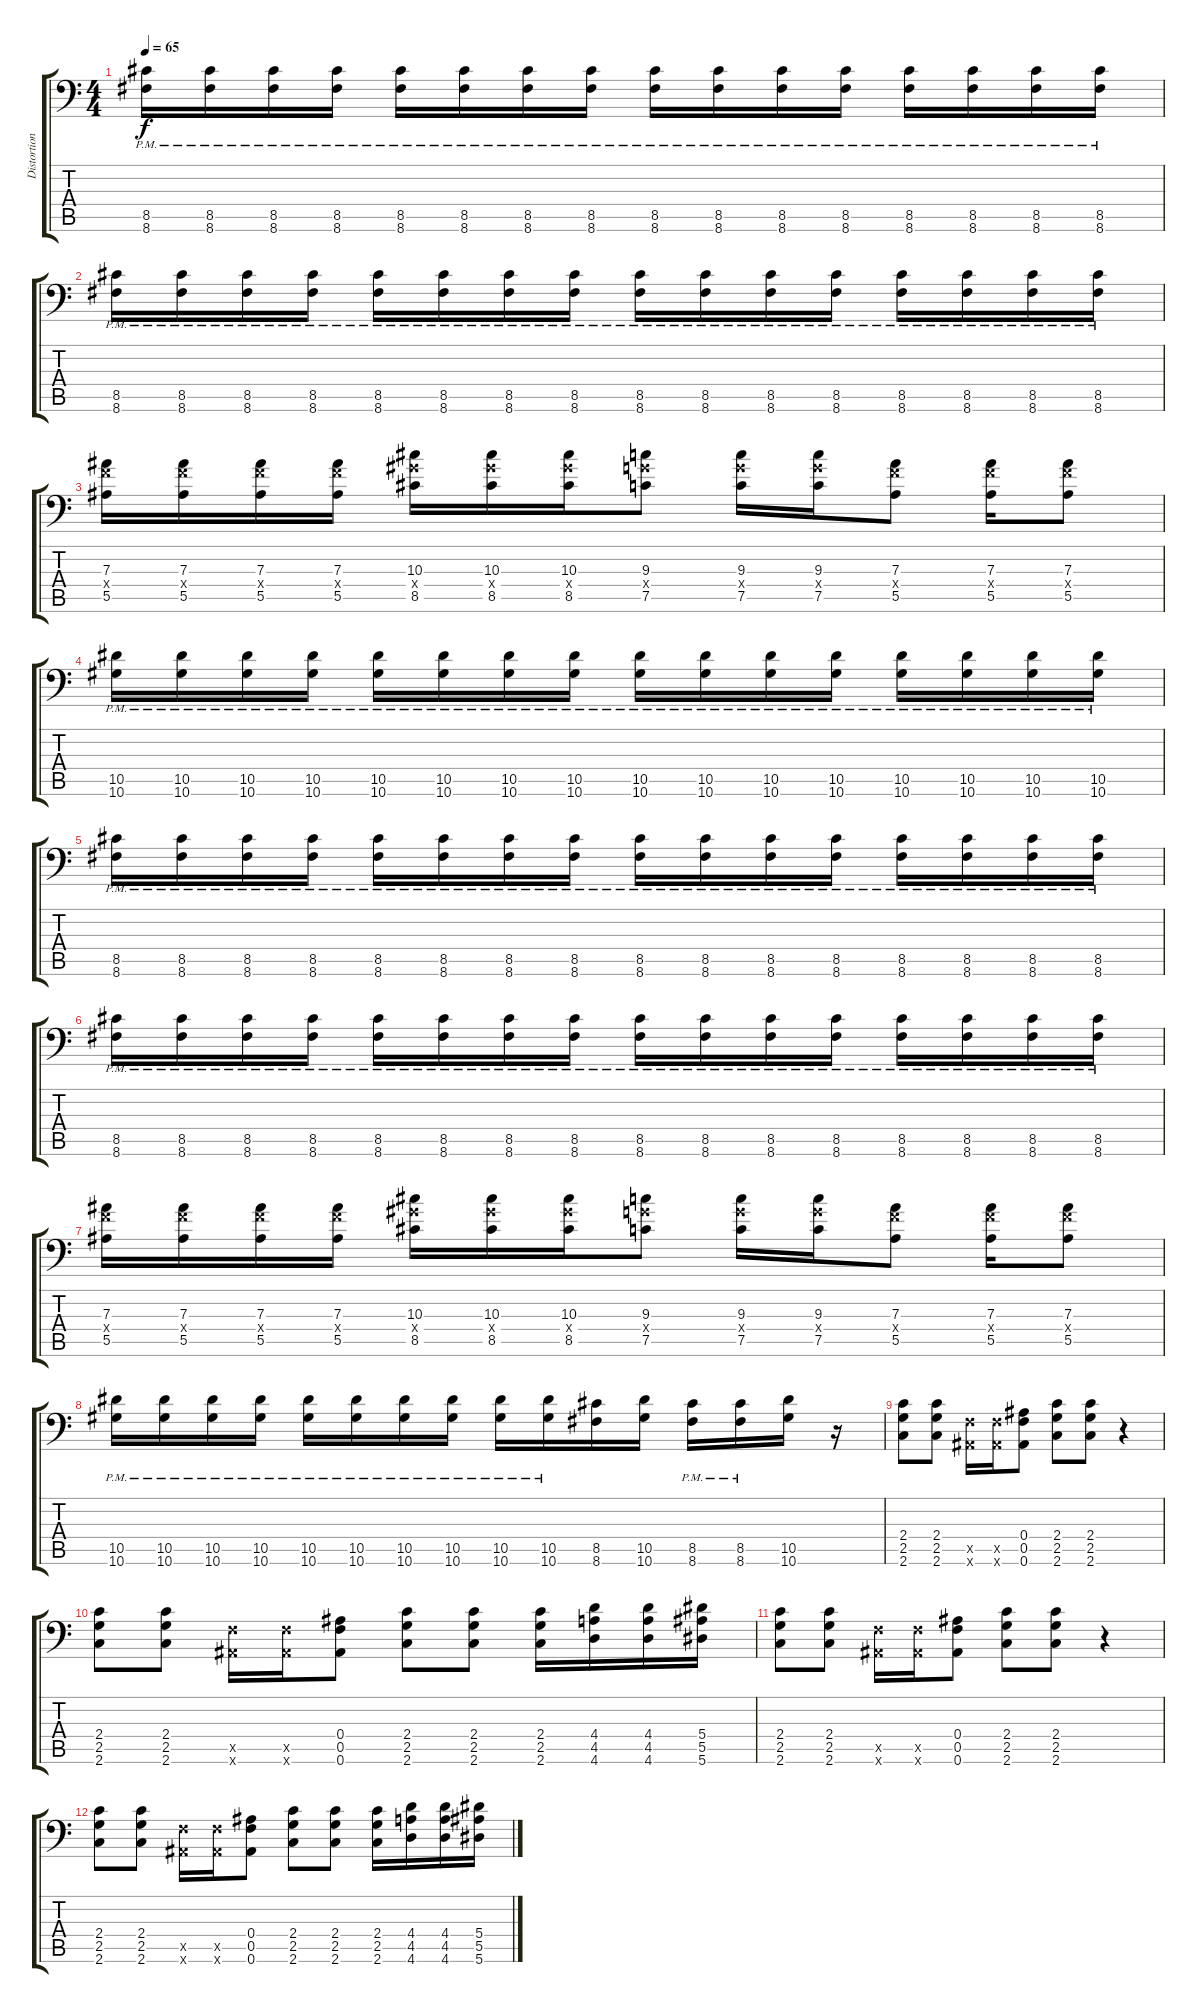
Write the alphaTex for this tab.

\track ("Distortion 2" "Distortion") {instrument distortionguitar}
\staff {score tabs}
\tuning (C4 G3 Eb3 Bb2 F2 Bb1) {hide}
\ts (4 4)
\tempo 65
\clef f4
\ks c
(8.5 8.6{pm}).16{dy f} (8.5 8.6{pm}).16 (8.5 8.6{pm}).16 (8.5 8.6{pm}).16 (8.5 8.6{pm}).16 (8.5 8.6{pm}).16 (8.5 8.6{pm}).16 (8.5 8.6{pm}).16 (8.5 8.6{pm}).16 (8.5 8.6{pm}).16 (8.5 8.6{pm}).16 (8.5 8.6{pm}).16 (8.5 8.6{pm}).16 (8.5 8.6{pm}).16 (8.5 8.6{pm}).16 (8.5 8.6{pm}).16 |
(8.5 8.6{pm}).16 (8.5 8.6{pm}).16 (8.5 8.6{pm}).16 (8.5 8.6{pm}).16 (8.5 8.6{pm}).16 (8.5 8.6{pm}).16 (8.5 8.6{pm}).16 (8.5 8.6{pm}).16 (8.5 8.6{pm}).16 (8.5 8.6{pm}).16 (8.5 8.6{pm}).16 (8.5 8.6{pm}).16 (8.5 8.6{pm}).16 (8.5 8.6{pm}).16 (8.5 8.6{pm}).16 (8.5 8.6{pm}).16 |
(7.3 7.4{x} 5.5).16 (7.3 7.4{x} 5.5).16 (7.3 7.4{x} 5.5).16 (7.3 7.4{x} 5.5).16 (10.3 10.4{x} 8.5).16 (10.3 10.4{x} 8.5).16 (10.3 10.4{x} 8.5).16 (9.3 9.4{x} 7.5).8 (9.3 9.4{x} 7.5).16 (9.3 9.4{x} 7.5).16 (7.3 7.4{x} 5.5).8 (7.3 7.4{x} 5.5).16 (7.3 7.4{x} 5.5).8 |
(10.5 10.6{pm}).16 (10.5 10.6{pm}).16 (10.5 10.6{pm}).16 (10.5 10.6{pm}).16 (10.5 10.6{pm}).16 (10.5 10.6{pm}).16 (10.5 10.6{pm}).16 (10.5 10.6{pm}).16 (10.5 10.6{pm}).16 (10.5 10.6{pm}).16 (10.5 10.6{pm}).16 (10.5 10.6{pm}).16 (10.5 10.6{pm}).16 (10.5 10.6{pm}).16 (10.5 10.6{pm}).16 (10.5 10.6{pm}).16 |
(8.5 8.6{pm}).16 (8.5 8.6{pm}).16 (8.5 8.6{pm}).16 (8.5 8.6{pm}).16 (8.5 8.6{pm}).16 (8.5 8.6{pm}).16 (8.5 8.6{pm}).16 (8.5 8.6{pm}).16 (8.5 8.6{pm}).16 (8.5 8.6{pm}).16 (8.5 8.6{pm}).16 (8.5 8.6{pm}).16 (8.5 8.6{pm}).16 (8.5 8.6{pm}).16 (8.5 8.6{pm}).16 (8.5 8.6{pm}).16 |
(8.5 8.6{pm}).16 (8.5 8.6{pm}).16 (8.5 8.6{pm}).16 (8.5 8.6{pm}).16 (8.5 8.6{pm}).16 (8.5 8.6{pm}).16 (8.5 8.6{pm}).16 (8.5 8.6{pm}).16 (8.5 8.6{pm}).16 (8.5 8.6{pm}).16 (8.5 8.6{pm}).16 (8.5 8.6{pm}).16 (8.5 8.6{pm}).16 (8.5 8.6{pm}).16 (8.5 8.6{pm}).16 (8.5 8.6{pm}).16 |
(7.3 7.4{x} 5.5).16 (7.3 7.4{x} 5.5).16 (7.3 7.4{x} 5.5).16 (7.3 7.4{x} 5.5).16 (10.3 10.4{x} 8.5).16 (10.3 10.4{x} 8.5).16 (10.3 10.4{x} 8.5).16 (9.3 9.4{x} 7.5).8 (9.3 9.4{x} 7.5).16 (9.3 9.4{x} 7.5).16 (7.3 7.4{x} 5.5).8 (7.3 7.4{x} 5.5).16 (7.3 7.4{x} 5.5).8 |
(10.5 10.6{pm}).16 (10.5 10.6{pm}).16 (10.5 10.6{pm}).16 (10.5 10.6{pm}).16 (10.5 10.6{pm}).16 (10.5 10.6{pm}).16 (10.5 10.6{pm}).16 (10.5 10.6{pm}).16 (10.5 10.6{pm}).16 (10.5 10.6{pm}).16 (8.5 8.6).16 (10.5 10.6).16 (8.5 8.6{pm}).16 (8.5 8.6{pm}).16 (10.5 10.6).16 r.16 |
(2.4 2.5 2.6).8 (2.4 2.5 2.6).8 (0.5{x} 0.6{x}).16 (0.5{x} 0.6{x}).16 (0.4 0.5 0.6).8 (2.4 2.5 2.6).8 (2.4 2.5 2.6).8 r.4 |
(2.4 2.5 2.6).8 (2.4 2.5 2.6).8 (0.5{x} 0.6{x}).16 (0.5{x} 0.6{x}).16 (0.4 0.5 0.6).8 (2.4 2.5 2.6).8 (2.4 2.5 2.6).8 (2.4 2.5 2.6).16 (4.4 4.5 4.6).16 (4.4 4.5 4.6).16 (5.4 5.5 5.6).16 |
(2.4 2.5 2.6).8 (2.4 2.5 2.6).8 (0.5{x} 0.6{x}).16 (0.5{x} 0.6{x}).16 (0.4 0.5 0.6).8 (2.4 2.5 2.6).8 (2.4 2.5 2.6).8 r.4 |
(2.4 2.5 2.6).8 (2.4 2.5 2.6).8 (0.5{x} 0.6{x}).16 (0.5{x} 0.6{x}).16 (0.4 0.5 0.6).8 (2.4 2.5 2.6).8 (2.4 2.5 2.6).8 (2.4 2.5 2.6).16 (4.4 4.5 4.6).16 (4.4 4.5 4.6).16 (5.4 5.5 5.6).16
